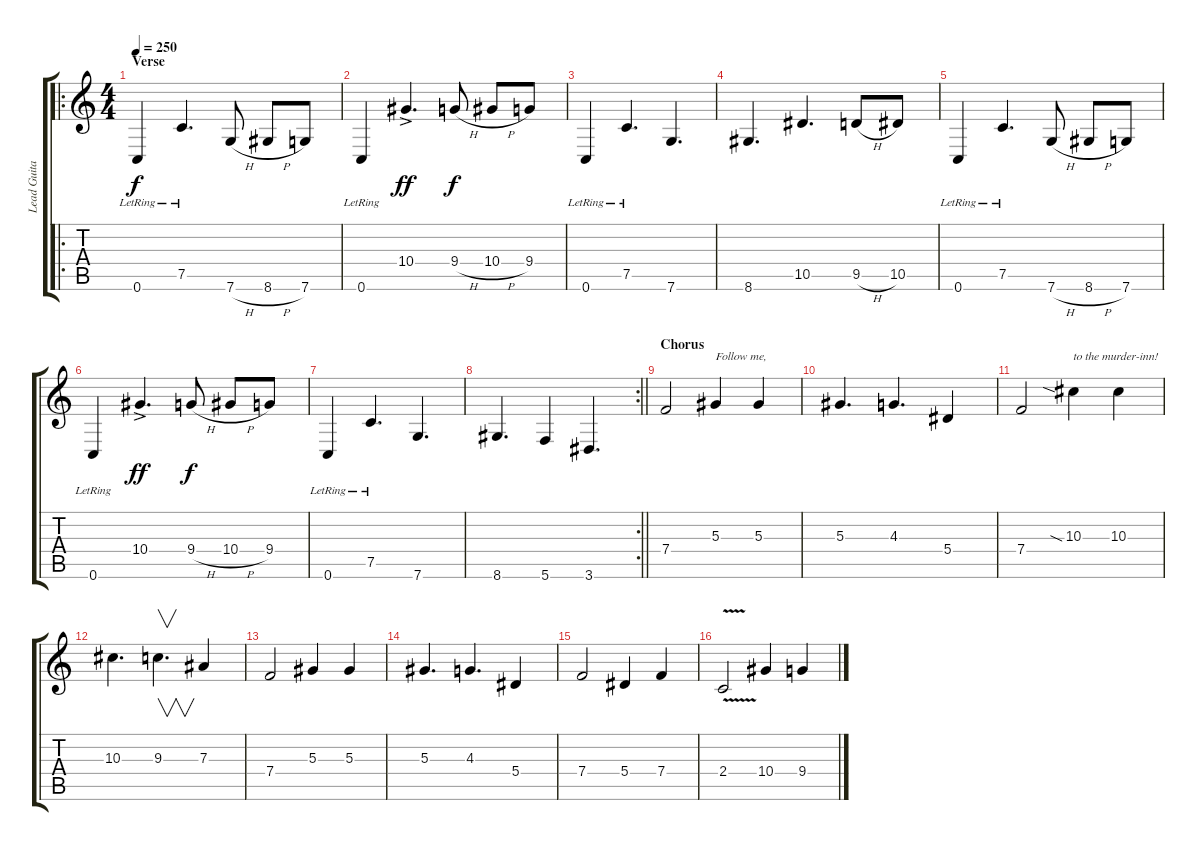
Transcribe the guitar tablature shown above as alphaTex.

\track ("Lead Guitar" "Lead Guita") {instrument distortionguitar}
\staff {score tabs}
\tuning (C4 G3 Eb3 Bb2 F2 C2) {hide}
\ro
\ts (4 4)
\section ("" "Verse")
\tempo 250
\clef g2
\ks c
0.6{lr}.4{dy f} 7.5{lr}.4{d} 7.6{h}.8 8.6{h}.8 7.6.8 |
0.6{lr}.4 10.4{ac}.4{d dy ff} 9.4{h}.8{dy f} 10.4{h}.8 9.4.8 |
0.6{lr}.4 7.5{lr}.4{d} 7.6.4{d} |
8.6.4{d} 10.5.4{d} 9.5{h}.8 10.5.8 |
0.6{lr}.4 7.5{lr}.4{d} 7.6{h}.8 8.6{h}.8 7.6.8 |
0.6{lr}.4 10.4{ac}.4{d dy ff} 9.4{h}.8{dy f} 10.4{h}.8 9.4.8 |
0.6{lr}.4 7.5{lr}.4{d} 7.6.4{d} |
\rc 2
\barLineRight lightlight
8.6.4{d} 5.6.4 3.6.4{d} |
\section ("" "Chorus")
7.4.2 5.3.4{txt "Follow me,"} 5.3.4 |
5.3.4{d} 4.3.4{d} 5.4.4 |
7.4.2 10.3{sia}.4{txt "to the murder-inn!"} 10.3.4 |
10.3.4{d} 9.3.4{v d} 7.3.4 |
7.4.2 5.3.4 5.3.4 |
5.3.4{d} 4.3.4{d} 5.4.4 |
7.4.2 5.4.4 7.4.4 |
2.4{v}.2 10.4.4 9.4.4
